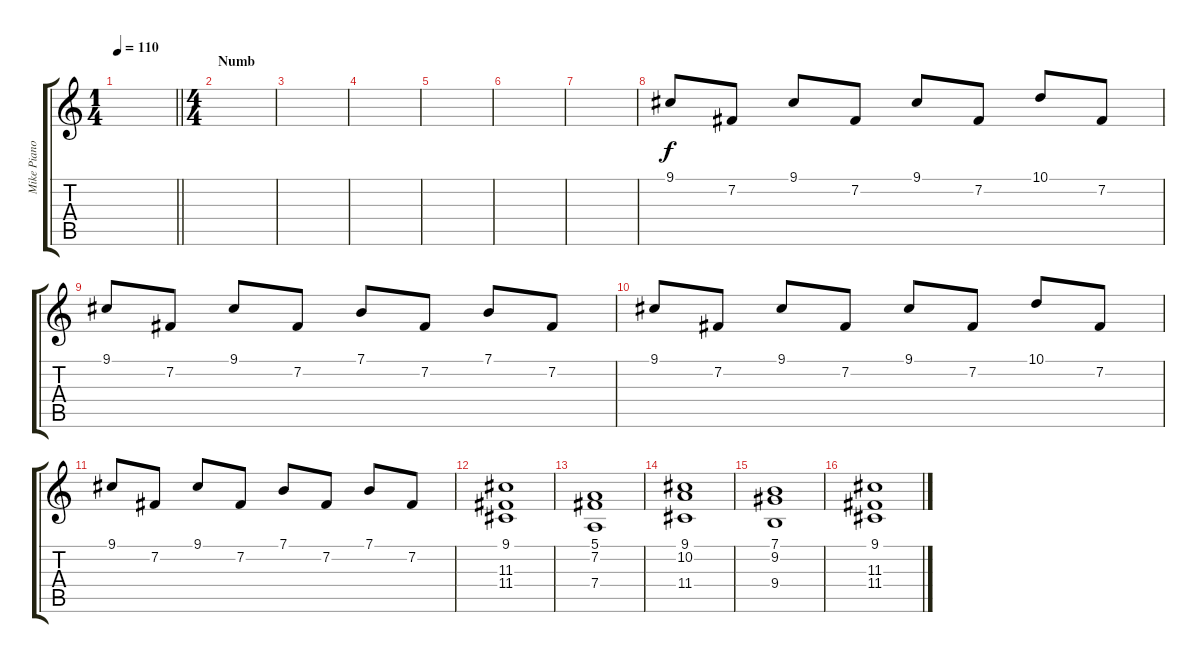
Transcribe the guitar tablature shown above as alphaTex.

\track ("Mike Piano" "Mike Piano") {instrument acousticgrandpiano}
\staff {score tabs}
\tuning (E4 B3 G3 D3 A2 E2) {hide}
\ts (1 4)
\tempo 110
\clef g2
\barLineRight lightlight
\ks c
|
\ts (4 4)
\section ("" "Numb")
|
|
|
|
|
|
9.1.8 7.2.8 9.1.8 7.2.8 9.1.8 7.2.8 10.1.8 7.2.8 |
9.1.8 7.2.8 9.1.8 7.2.8 7.1.8 7.2.8 7.1.8 7.2.8 |
9.1.8 7.2.8 9.1.8 7.2.8 9.1.8 7.2.8 10.1.8 7.2.8 |
9.1.8 7.2.8 9.1.8 7.2.8 7.1.8 7.2.8 7.1.8 7.2.8 |
(9.1 11.3 11.4).1 |
(5.1 7.2 7.4).1 |
(9.1 10.2 11.4).1 |
(7.1 9.2 9.4).1 |
(9.1 11.3 11.4).1
